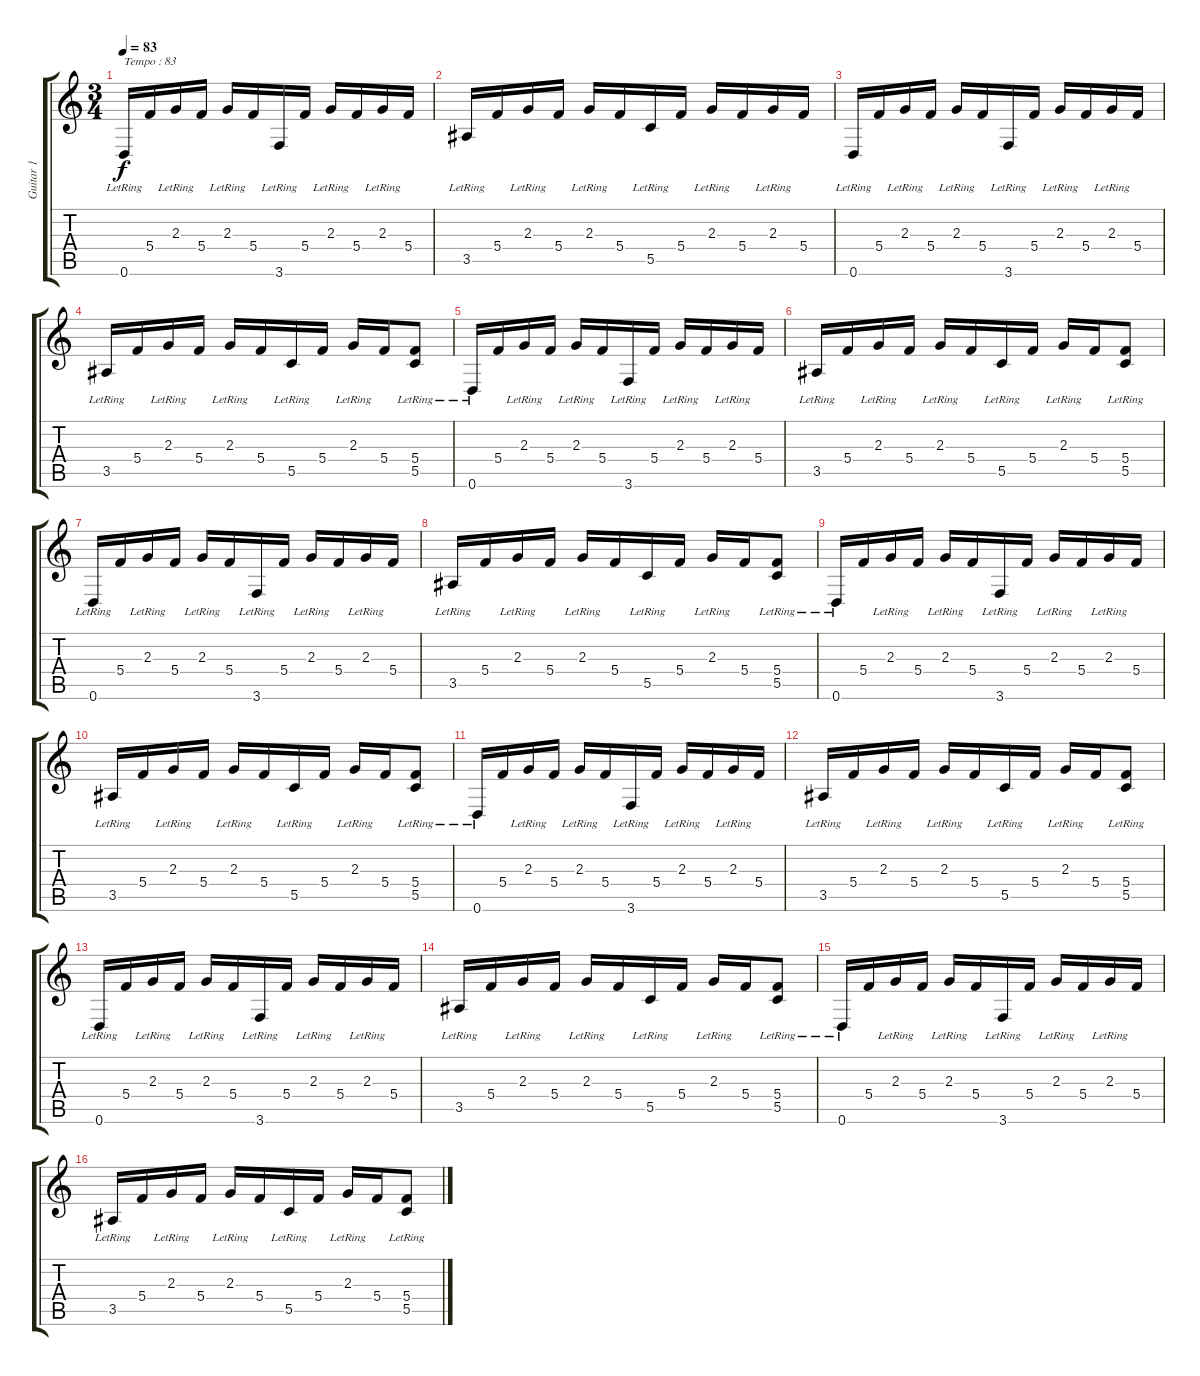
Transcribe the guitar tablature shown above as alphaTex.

\track ("Guitar 1" "Guitar 1") {instrument acousticguitarsteel}
\staff {score tabs}
\tuning (D4 A3 F3 C3 G2 D2) {hide}
\ts (3 4)
\tempo 83
\clef g2
\ks c
0.6{lr}.16{txt "Tempo : 83" dy f instrument acousticguitarsteel} 5.4.16 2.3{lr}.16 5.4.16 2.3{lr}.16 5.4.16 3.6{lr}.16 5.4.16 2.3{lr}.16 5.4.16 2.3{lr}.16 5.4.16 |
3.5{lr}.16 5.4.16 2.3{lr}.16 5.4.16 2.3{lr}.16 5.4.16 5.5{lr}.16 5.4.16 2.3{lr}.16 5.4.16 2.3{lr}.16 5.4.16 |
0.6{lr}.16 5.4.16 2.3{lr}.16 5.4.16 2.3{lr}.16 5.4.16 3.6{lr}.16 5.4.16 2.3{lr}.16 5.4.16 2.3{lr}.16 5.4.16 |
3.5{lr}.16 5.4.16 2.3{lr}.16 5.4.16 2.3{lr}.16 5.4.16 5.5{lr}.16 5.4.16 2.3{lr}.16 5.4.16 (5.4 5.5{lr}).8 |
0.6{lr}.16 5.4.16 2.3{lr}.16 5.4.16 2.3{lr}.16 5.4.16 3.6{lr}.16 5.4.16 2.3{lr}.16 5.4.16 2.3{lr}.16 5.4.16 |
3.5{lr}.16 5.4.16 2.3{lr}.16 5.4.16 2.3{lr}.16 5.4.16 5.5{lr}.16 5.4.16 2.3{lr}.16 5.4.16 (5.4 5.5{lr}).8 |
0.6{lr}.16 5.4.16 2.3{lr}.16 5.4.16 2.3{lr}.16 5.4.16 3.6{lr}.16 5.4.16 2.3{lr}.16 5.4.16 2.3{lr}.16 5.4.16 |
3.5{lr}.16 5.4.16 2.3{lr}.16 5.4.16 2.3{lr}.16 5.4.16 5.5{lr}.16 5.4.16 2.3{lr}.16 5.4.16 (5.4 5.5{lr}).8 |
0.6{lr}.16 5.4.16 2.3{lr}.16 5.4.16 2.3{lr}.16 5.4.16 3.6{lr}.16 5.4.16 2.3{lr}.16 5.4.16 2.3{lr}.16 5.4.16 |
3.5{lr}.16 5.4.16 2.3{lr}.16 5.4.16 2.3{lr}.16 5.4.16 5.5{lr}.16 5.4.16 2.3{lr}.16 5.4.16 (5.4 5.5{lr}).8 |
0.6{lr}.16 5.4.16 2.3{lr}.16 5.4.16 2.3{lr}.16 5.4.16 3.6{lr}.16 5.4.16 2.3{lr}.16 5.4.16 2.3{lr}.16 5.4.16 |
3.5{lr}.16 5.4.16 2.3{lr}.16 5.4.16 2.3{lr}.16 5.4.16 5.5{lr}.16 5.4.16 2.3{lr}.16 5.4.16 (5.4 5.5{lr}).8 |
0.6{lr}.16 5.4.16 2.3{lr}.16 5.4.16 2.3{lr}.16 5.4.16 3.6{lr}.16 5.4.16 2.3{lr}.16 5.4.16 2.3{lr}.16 5.4.16 |
3.5{lr}.16 5.4.16 2.3{lr}.16 5.4.16 2.3{lr}.16 5.4.16 5.5{lr}.16 5.4.16 2.3{lr}.16 5.4.16 (5.4 5.5{lr}).8 |
0.6{lr}.16 5.4.16 2.3{lr}.16 5.4.16 2.3{lr}.16 5.4.16 3.6{lr}.16 5.4.16 2.3{lr}.16 5.4.16 2.3{lr}.16 5.4.16 |
3.5{lr}.16 5.4.16 2.3{lr}.16 5.4.16 2.3{lr}.16 5.4.16 5.5{lr}.16 5.4.16 2.3{lr}.16 5.4.16 (5.4 5.5{lr}).8
